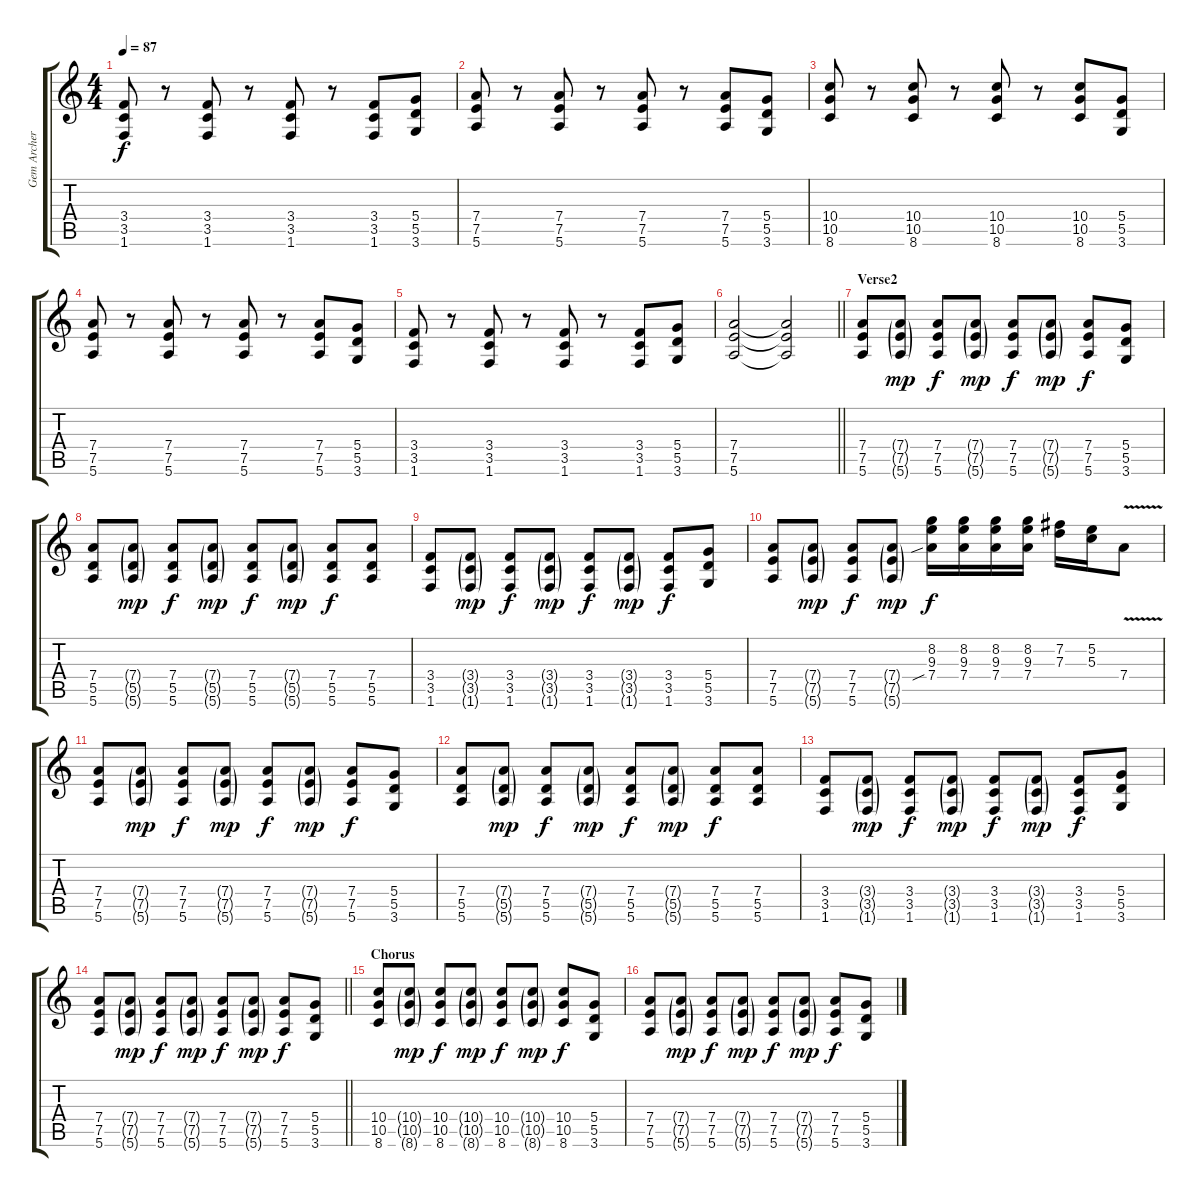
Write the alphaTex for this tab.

\track ("Gem Archer" "Gem Archer") {instrument overdrivenguitar}
\staff {score tabs}
\tuning (E4 B3 G3 D3 A2 E2) {hide}
\ts (4 4)
\tempo 87
\clef g2
\ks c
(3.4 3.5 1.6).8{dy f} r.8 (3.4 3.5 1.6).8 r.8 (3.4 3.5 1.6).8 r.8 (3.4 3.5 1.6).8 (5.4 5.5 3.6).8 |
(7.4 7.5 5.6).8 r.8 (7.4 7.5 5.6).8 r.8 (7.4 7.5 5.6).8 r.8 (7.4 7.5 5.6).8 (5.4 5.5 3.6).8 |
(10.4 10.5 8.6).8 r.8 (10.4 10.5 8.6).8 r.8 (10.4 10.5 8.6).8 r.8 (10.4 10.5 8.6).8 (5.4 5.5 3.6).8 |
(7.4 7.5 5.6).8 r.8 (7.4 7.5 5.6).8 r.8 (7.4 7.5 5.6).8 r.8 (7.4 7.5 5.6).8 (5.4 5.5 3.6).8 |
(3.4 3.5 1.6).8 r.8 (3.4 3.5 1.6).8 r.8 (3.4 3.5 1.6).8 r.8 (3.4 3.5 1.6).8 (5.4 5.5 3.6).8 |
\barLineRight lightlight
(7.4 7.5 5.6).2 (7.4{t} 7.5{t} 5.6{t}).2 |
\section ("" "Verse2")
(7.4 7.5 5.6).8 (7.4{g} 7.5{g} 5.6{g}).8{dy mp} (7.4 7.5 5.6).8{dy f} (7.4{g} 7.5{g} 5.6{g}).8{dy mp} (7.4 7.5 5.6).8{dy f} (7.4{g} 7.5{g} 5.6{g}).8{dy mp} (7.4 7.5 5.6).8{dy f} (5.4 5.5 3.6).8 |
(7.4 5.5 5.6).8 (7.4{g} 5.5{g} 5.6{g}).8{dy mp} (7.4 5.5 5.6).8{dy f} (7.4{g} 5.5{g} 5.6{g}).8{dy mp} (7.4 5.5 5.6).8{dy f} (7.4{g} 5.5{g} 5.6{g}).8{dy mp} (7.4 5.5 5.6).8{dy f} (7.4 5.5 5.6).8 |
(3.4 3.5 1.6).8 (3.4{g} 3.5{g} 1.6{g}).8{dy mp} (3.4 3.5 1.6).8{dy f} (3.4{g} 3.5{g} 1.6{g}).8{dy mp} (3.4 3.5 1.6).8{dy f} (3.4{g} 3.5{g} 1.6{g}).8{dy mp} (3.4 3.5 1.6).8{dy f} (5.4 5.5 3.6).8 |
(7.4 7.5 5.6).8 (7.4{g} 7.5{g} 5.6{g}).8{dy mp} (7.4 7.5 5.6).8{dy f} (7.4{g} 7.5{g} 5.6{g}).8{dy mp} (8.2 9.3 7.4{sib}).16{dy f volume 16} (8.2 9.3 7.4).16 (8.2 9.3 7.4).16 (8.2 9.3 7.4).16 (7.2 7.3).16 (5.2 5.3).16 7.4{v}.8 |
(7.4 7.5 5.6).8{volume 12} (7.4{g} 7.5{g} 5.6{g}).8{dy mp} (7.4 7.5 5.6).8{dy f} (7.4{g} 7.5{g} 5.6{g}).8{dy mp} (7.4 7.5 5.6).8{dy f} (7.4{g} 7.5{g} 5.6{g}).8{dy mp} (7.4 7.5 5.6).8{dy f} (5.4 5.5 3.6).8 |
(7.4 5.5 5.6).8 (7.4{g} 5.5{g} 5.6{g}).8{dy mp} (7.4 5.5 5.6).8{dy f} (7.4{g} 5.5{g} 5.6{g}).8{dy mp} (7.4 5.5 5.6).8{dy f} (7.4{g} 5.5{g} 5.6{g}).8{dy mp} (7.4 5.5 5.6).8{dy f} (7.4 5.5 5.6).8 |
(3.4 3.5 1.6).8 (3.4{g} 3.5{g} 1.6{g}).8{dy mp} (3.4 3.5 1.6).8{dy f} (3.4{g} 3.5{g} 1.6{g}).8{dy mp} (3.4 3.5 1.6).8{dy f} (3.4{g} 3.5{g} 1.6{g}).8{dy mp} (3.4 3.5 1.6).8{dy f} (5.4 5.5 3.6).8 |
\barLineRight lightlight
(7.4 7.5 5.6).8 (7.4{g} 7.5{g} 5.6{g}).8{dy mp} (7.4 7.5 5.6).8{dy f} (7.4{g} 7.5{g} 5.6{g}).8{dy mp} (7.4 7.5 5.6).8{dy f} (7.4{g} 7.5{g} 5.6{g}).8{dy mp} (7.4 7.5 5.6).8{dy f} (5.4 5.5 3.6).8 |
\section ("" "Chorus")
(10.4 10.5 8.6).8 (10.4{g} 10.5{g} 8.6{g}).8{dy mp} (10.4 10.5 8.6).8{dy f} (10.4{g} 10.5{g} 8.6{g}).8{dy mp} (10.4 10.5 8.6).8{dy f} (10.4{g} 10.5{g} 8.6{g}).8{dy mp} (10.4 10.5 8.6).8{dy f} (5.4 5.5 3.6).8 |
(7.4 7.5 5.6).8 (7.4{g} 7.5{g} 5.6{g}).8{dy mp} (7.4 7.5 5.6).8{dy f} (7.4{g} 7.5{g} 5.6{g}).8{dy mp} (7.4 7.5 5.6).8{dy f} (7.4{g} 7.5{g} 5.6{g}).8{dy mp} (7.4 7.5 5.6).8{dy f} (5.4 5.5 3.6).8
